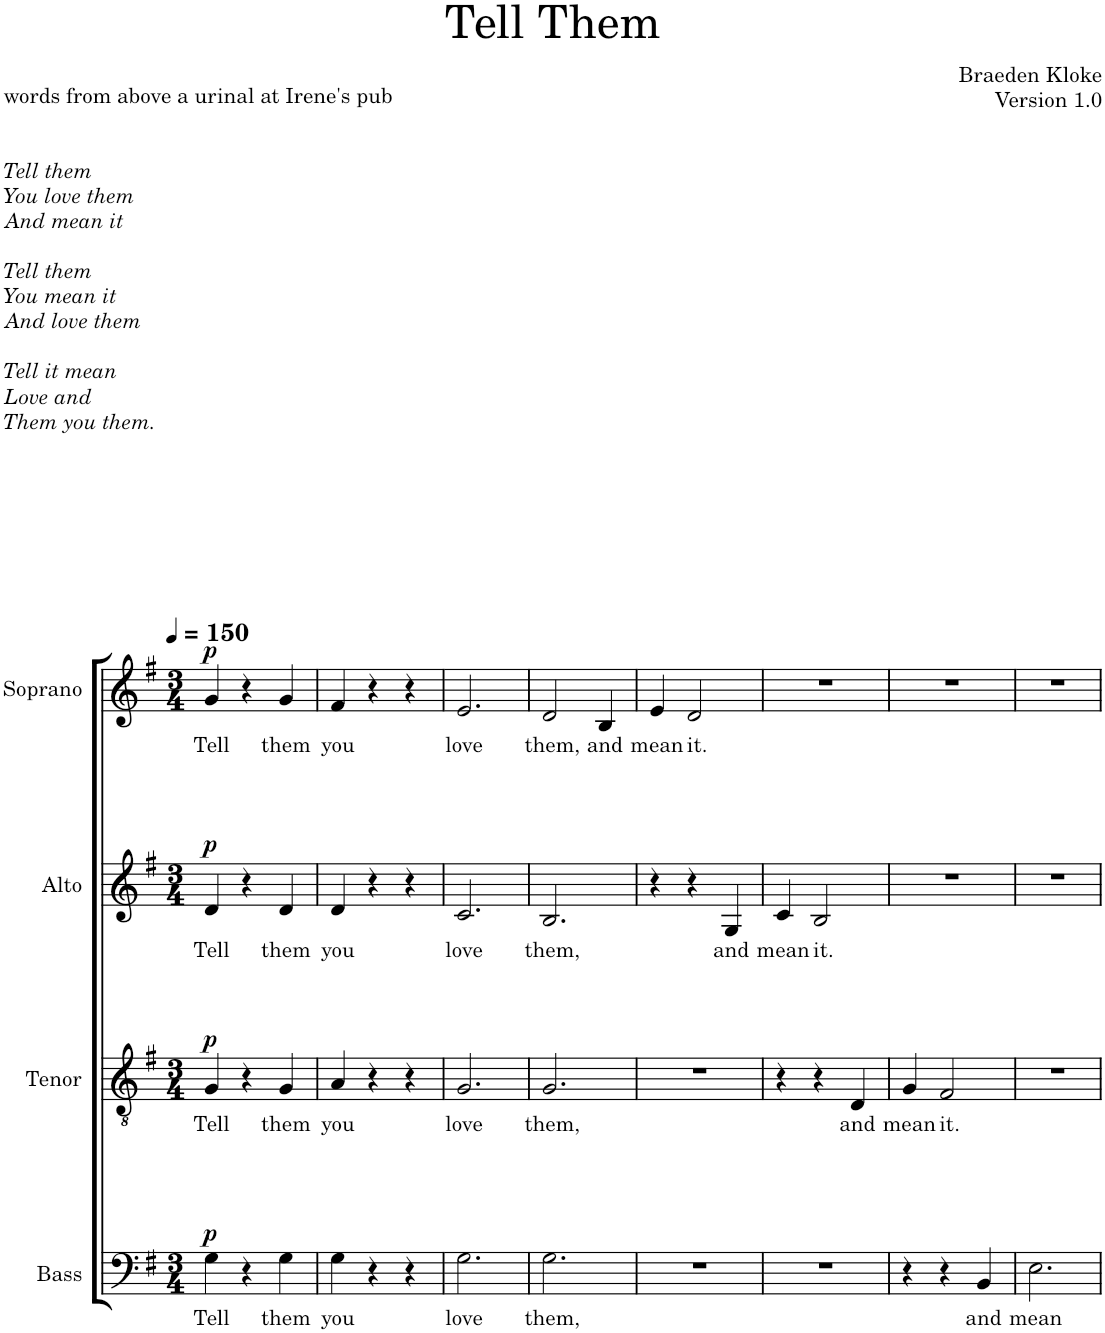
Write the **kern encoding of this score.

**kern	**text	**dynam	**kern	**text	**dynam	**kern	**text	**dynam	**kern	**text	**dynam
*part4	*part4	*part4	*part3	*part3	*part3	*part2	*part2	*part2	*part1	*part1	*part1
*staff4	*staff4	*staff4	*staff3	*staff3	*staff3	*staff2	*staff2	*staff2	*staff1	*staff1	*staff1
*I"Bass	*	*	*I"Tenor	*	*	*I"Alto	*	*	*I"Soprano	*	*
*I'B.	*	*	*I'T.	*	*	*I'A.	*	*	*I'S.	*	*
*clefF4	*	*	*clefGv2	*	*	*clefG2	*	*	*clefG2	*	*
*k[f#]	*	*	*k[f#]	*	*	*k[f#]	*	*	*k[f#]	*	*
*M3/4	*	*	*M3/4	*	*	*M3/4	*	*	*M3/4	*	*
*MM150	*	*	*MM150	*	*	*MM150	*	*	*MM150	*	*
=1	=1	=1	=1	=1	=1	=1	=1	=1	=1	=1	=1
!	!	!	!	!	!	!	!	!	!LO:TX:a:t=words from above a urinal at Irene's pub	!	!
!	!	!	!	!	!	!	!	!	!LO:TX:a:i:t=Tell them	!	!
!	!	!	!	!	!	!	!	!	!LO:TX:a:t=You love them	!	!
!	!	!	!	!	!	!	!	!	!LO:TX:a:t=And mean it	!	!
!	!	!	!	!	!	!	!	!	!LO:TX:a:t=Tell them	!	!
!	!	!	!	!	!	!	!	!	!LO:TX:a:t=You mean it	!	!
!	!	!	!	!	!	!	!	!	!LO:TX:a:t=And love them	!	!
!	!	!	!	!	!	!	!	!	!LO:TX:a:t=Tell it mean	!	!
!	!	!	!	!	!	!	!	!	!LO:TX:a:t=Love and	!	!
!	!	!	!	!	!	!	!	!	!LO:TX:a:t=Them you them.	!	!
!	!LO:LY:b	!LO:DY:a	!	!LO:LY:b	!LO:DY:a	!	!LO:LY:b	!LO:DY:a	!	!LO:LY:b	!LO:DY:a
4G\	Tell	p	4G/	Tell	p	4d/	Tell	p	4g/	Tell	p
4r	.	.	4r	.	.	4r	.	.	4r	.	.
!	!LO:LY:b	!	!	!LO:LY:b	!	!	!LO:LY:b	!	!	!LO:LY:b	!
4G\	them	.	4G/	them	.	4d/	them	.	4g/	them	.
=2	=2	=2	=2	=2	=2	=2	=2	=2	=2	=2	=2
!	!LO:LY:b	!	!	!LO:LY:b	!	!	!LO:LY:b	!	!	!LO:LY:b	!
4G\	you	.	4A/	you	.	4d/	you	.	4f#/	you	.
4r	.	.	4r	.	.	4r	.	.	4r	.	.
4r	.	.	4r	.	.	4r	.	.	4r	.	.
=3	=3	=3	=3	=3	=3	=3	=3	=3	=3	=3	=3
!	!LO:LY:b	!	!	!LO:LY:b	!	!	!LO:LY:b	!	!	!LO:LY:b	!
2.G\	love	.	2.G/	love	.	2.c/	love	.	2.e/	love	.
=4	=4	=4	=4	=4	=4	=4	=4	=4	=4	=4	=4
!	!LO:LY:b	!	!	!LO:LY:b	!	!	!LO:LY:b	!	!	!LO:LY:b	!
2.G\	them,	.	2.G/	them,	.	2.B/	them,	.	2d/	them,	.
!	!	!	!	!	!	!	!	!	!	!LO:LY:b	!
.	.	.	.	.	.	.	.	.	4B/	and	.
=5	=5	=5	=5	=5	=5	=5	=5	=5	=5	=5	=5
!	!	!	!	!	!	!	!	!	!	!LO:LY:b	!
2.r	.	.	2.r	.	.	4r	.	.	4e/	mean	.
!	!	!	!	!	!	!	!	!	!	!LO:LY:b	!
.	.	.	.	.	.	4r	.	.	2d/	it.	.
!	!	!	!	!	!	!	!LO:LY:b	!	!	!	!
.	.	.	.	.	.	4G/	and	.	.	.	.
=6	=6	=6	=6	=6	=6	=6	=6	=6	=6	=6	=6
!	!	!	!	!	!	!	!LO:LY:b	!	!	!	!
2.r	.	.	4r	.	.	4c/	mean	.	2.r	.	.
!	!	!	!	!	!	!	!LO:LY:b	!	!	!	!
.	.	.	4r	.	.	2B/	it.	.	.	.	.
!	!	!	!	!LO:LY:b	!	!	!	!	!	!	!
.	.	.	4D/	and	.	.	.	.	.	.	.
=7	=7	=7	=7	=7	=7	=7	=7	=7	=7	=7	=7
!	!	!	!	!LO:LY:b	!	!	!	!	!	!	!
4r	.	.	4G/	mean	.	2.r	.	.	2.r	.	.
!	!	!	!	!LO:LY:b	!	!	!	!	!	!	!
4r	.	.	2F#/	it.	.	.	.	.	.	.	.
!	!LO:LY:b	!	!	!	!	!	!	!	!	!	!
4BB/	and	.	.	.	.	.	.	.	.	.	.
=8	=8	=8	=8	=8	=8	=8	=8	=8	=8	=8	=8
!	!LO:LY:b	!	!	!	!	!	!	!	!	!	!
2.E\	mean	.	2.r	.	.	2.r	.	.	2.r	.	.
=	=	=	=	=	=	=	=	=	=	=	=
*-	*-	*-	*-	*-	*-	*-	*-	*-	*-	*-	*-
